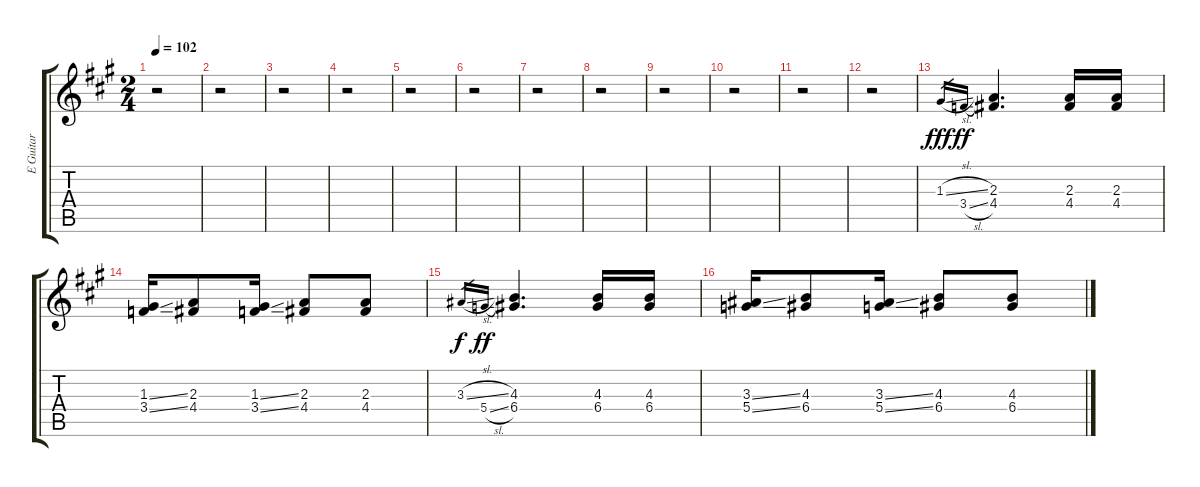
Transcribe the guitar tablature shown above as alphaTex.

\track ("E Guitar" "E Guitar") {instrument electricguitarclean}
\staff {score tabs}
\tuning (E4 B3 G3 D3 A2 E2) {hide}
\ts (2 4)
\tempo 102
\clef g2
\ks a
r.2{dy mp} |
r.2 |
r.2 |
r.2 |
r.2 |
r.2 |
r.2 |
r.2 |
r.2 |
r.2 |
r.2 |
r.2 |
1.3{sl}.16{gr dy fff} 3.4{sl}.16{gr dy ff} (2.3 4.4).4{d} (2.3 4.4).16 (2.3 4.4).16 |
(1.3{ss} 3.4{ss}).16 (2.3 4.4).8 (1.3{ss} 3.4{ss}).16 (2.3 4.4).8 (2.3 4.4).8 |
3.3{sl}.16{gr dy f} 5.4{sl}.16{gr dy ff} (4.3 6.4).4{d} (4.3 6.4).16 (4.3 6.4).16 |
(3.3{ss} 5.4{ss}).16 (4.3 6.4).8 (3.3{ss} 5.4{ss}).16 (4.3 6.4).8 (4.3 6.4).8
